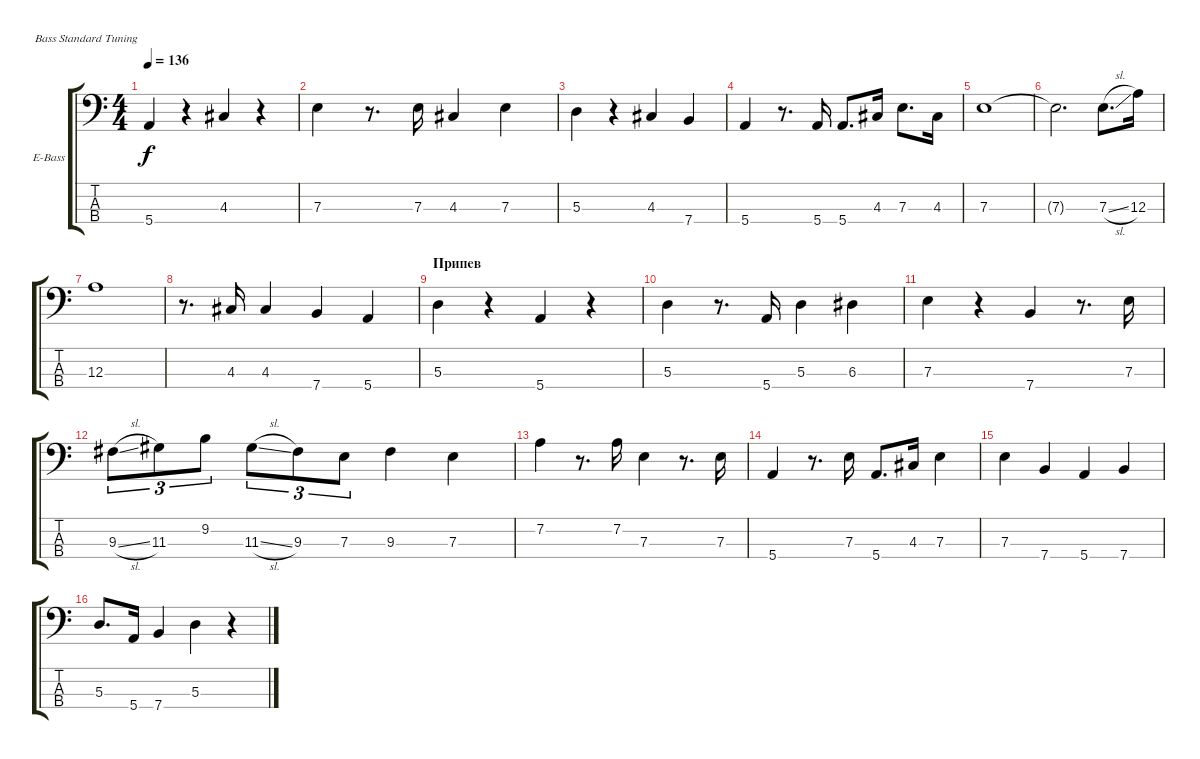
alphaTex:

\defaultSystemsLayout 4
\bracketExtendMode groupsimilarinstruments
\firstSystemTrackNameOrientation horizontal
\otherSystemsTrackNameOrientation horizontal
\track ("Electric Bass" "E-Bass") {instrument electricbassfinger}
\staff {score tabs}
\tuning (G2 D2 A1 E1)
\ts (4 4)
\tempo 136
\clef f4
\ks c
5.4.4{dy f} r.4 4.3.4 r.4 |
7.3.4 r.8{d} 7.3.16 4.3.4 7.3.4 |
5.3.4 r.4 4.3.4 7.4.4 |
\scale
0.347982 5.4.4 r.8{d} 5.4.16 5.4.8{d} 4.3.16{beam split} 7.3.8{d} 4.3.16 |
\scale
0.221186 7.3.1 |
\scale
0.431278 7.3{t}.2{d} 7.3{sl}.8{d} 12.3.16 |
\scale
0.412587 12.3.1 |
\scale
0.386863 r.8{d} 4.3.16 4.3.4 7.4.4 5.4.4 |
\section ("" "Припев")
\scale
0.200436 5.3.4 r.4 5.4.4 r.4 |
5.3.4 r.8{d} 5.4.16 5.3.4 6.3.4 |
7.3.4 r.4 7.4.4 r.8{d} 7.3.16 |
9.3{sl}.8{tu (3 2)} 11.3.8{tu (3 2)} 9.2.8{tu (3 2) beam split} 11.3{sl}.8{tu (3 2)} 9.3.8{tu (3 2)} 7.3.8{tu (3 2)} 9.3.4 7.3.4 |
7.2.4 r.8{d} 7.2.16 7.3.4 r.8{d} 7.3.16 |
5.4.4 r.8{d} 7.3.16 5.4.8{d} 4.3.16 7.3.4 |
7.3.4 7.4.4 5.4.4 7.4.4 |
\scale
0.431918 5.3.8{d} 5.4.16 7.4.4 5.3.4 r.4
